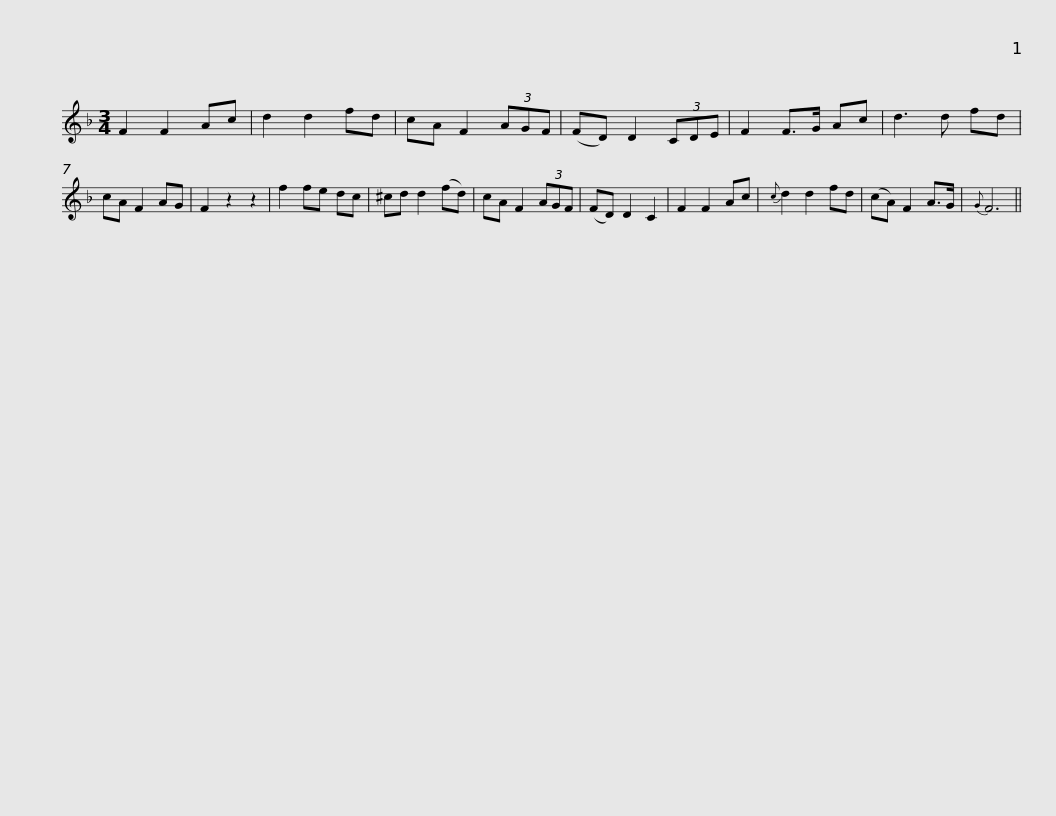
X:1
L:1/8
M:3/4
I:linebreak $
K:F
V:1 treble
V:1
 F2 F2 Ac | d2 d2 fd | cA F2 (3AGF | (FD) D2 (3CDE | F2 F>G Ac | %5
 d3 d fd | cA F2 AG | F2 z2 z2 | f2 fe dc |$ ^cd d2 (fd) | %10
 cA F2 (3AGF | (FD) D2 C2 | F2 F2 Ac |{c} d2 d2 fd | (cA) F2 A>G | %15
{G} F6 || %16
